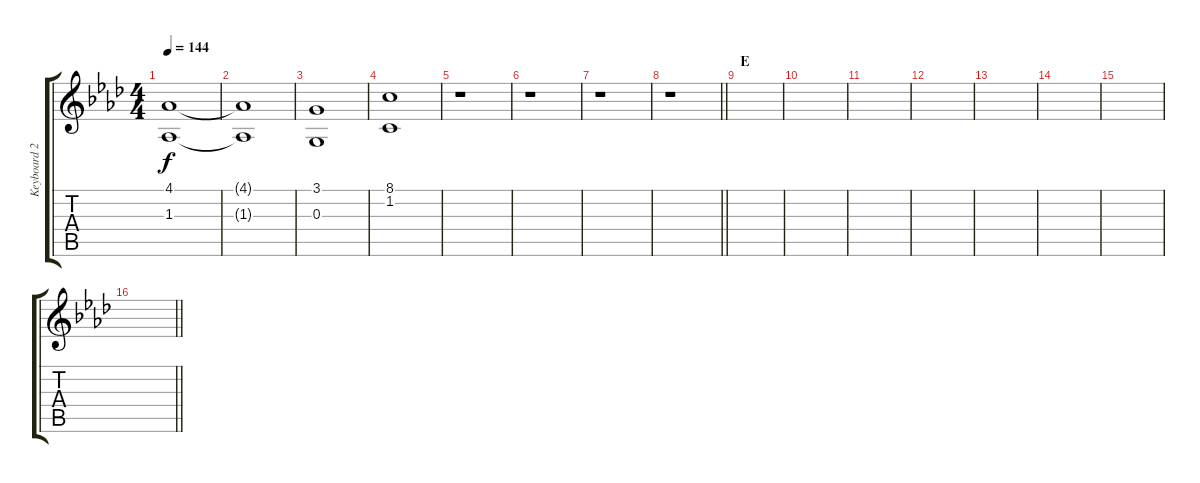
\track ("Keyboard 2" "Keyboard 2") {instrument synthstrings2}
\staff {score tabs}
\tuning (E4 B3 G3 D3 A2 E2) {hide}
\ts (4 4)
\tempo 144
\clef g2
\ks ab
(4.1 1.3).1{dy f} |
(4.1{t} 1.3{t}).1 |
(3.1 0.3).1 |
(8.1 1.2).1 |
r.1 |
r.1 |
r.1 |
\barLineRight lightlight
r.1 |
\section ("" "E")
|
|
|
|
|
|
|
\barLineRight lightlight
